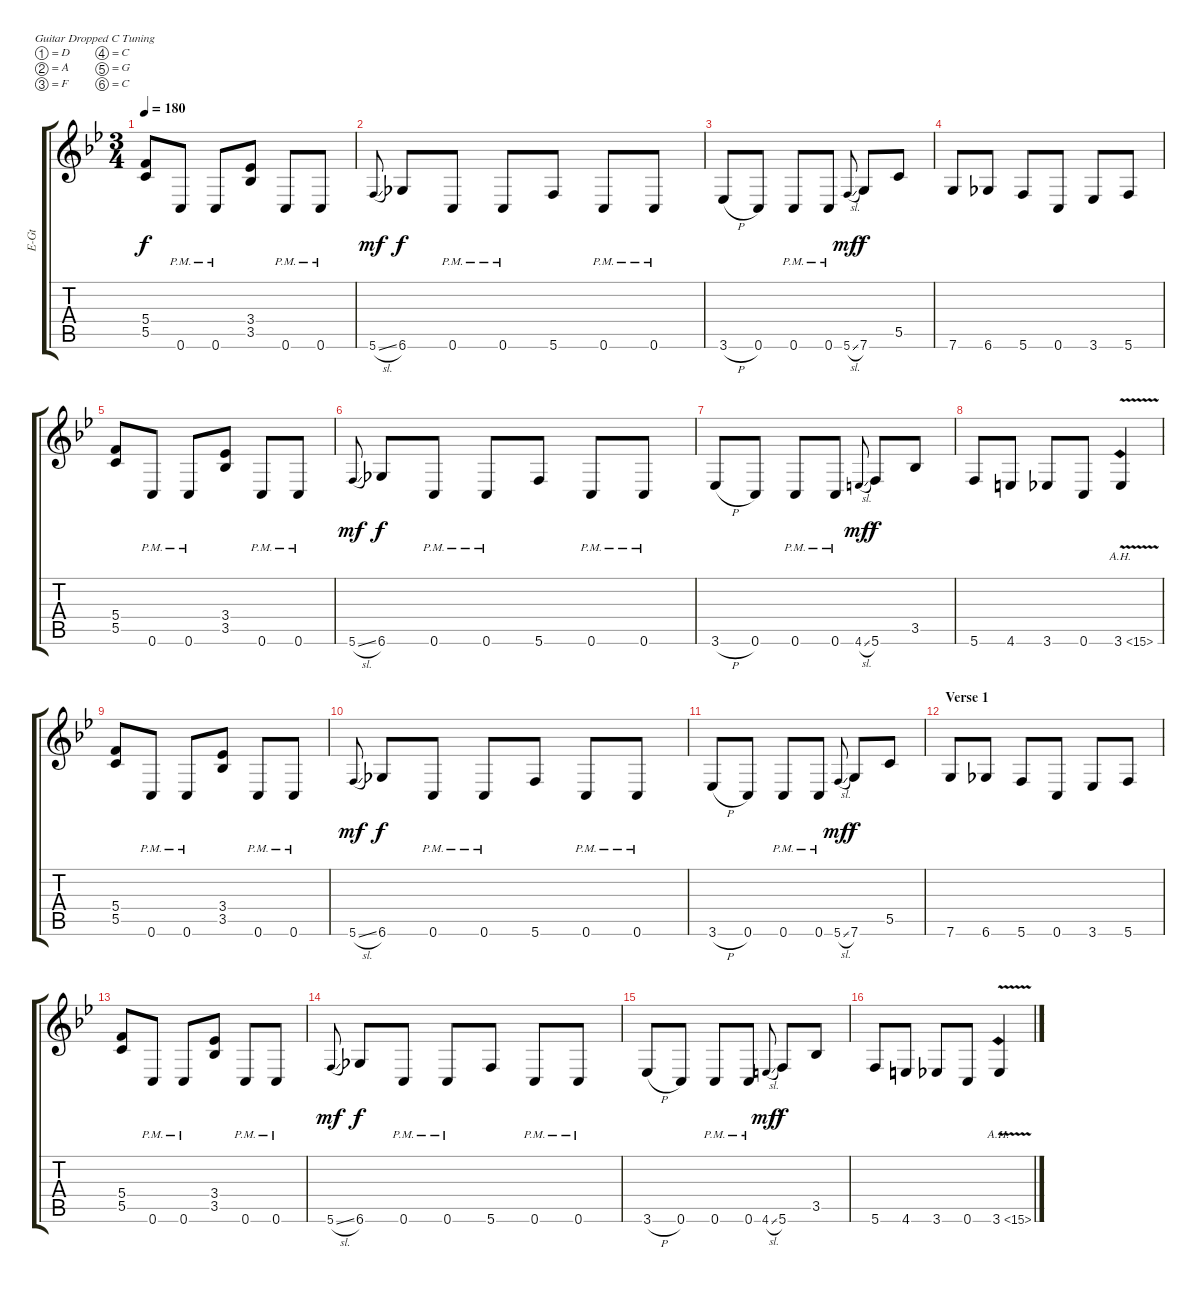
\bracketExtendMode groupsimilarinstruments
\track ("Adam Dutkiewicz" "E-Gt") {instrument distortionguitar}
\staff {score tabs}
\tuning (D4 A3 F3 C3 G2 C2)
\ts (3 4)
\tempo 180
\clef g2
\ks bb
(5.4{acc forcenatural} 5.5{acc forcenatural}).8{dy f beam Up} 0.6{pm acc forcenatural}.8{beam Up} 0.6{pm acc forcenatural}.8{beam Up} (3.4{acc forcenatural} 3.5{acc forcenatural}).8{beam Up} 0.6{pm acc forcenatural}.8{beam Up} 0.6{pm acc forcenatural}.8{beam Up} |
5.6{sl acc forcenatural}.8{gr onbeat dy mf beam Up} 6.6{acc b}.8{dy f beam Up} 0.6{pm acc forcenatural}.8{beam Up} 0.6{pm acc forcenatural}.8{beam Up} 5.6{acc forcenatural}.8{beam Up} 0.6{pm acc forcenatural}.8{beam Up} 0.6{pm acc forcenatural}.8{beam Up} |
3.6{h acc forcenatural}.8{beam Up} 0.6{acc forcenatural}.8{beam Up} 0.6{pm acc forcenatural}.8{beam Up} 0.6{pm acc forcenatural}.8{beam Up} 5.6{sl acc forcenatural}.8{gr onbeat dy mf beam Up} 7.6{acc forcenatural}.8{dy f beam Up} 5.5{acc forcenatural}.8{beam Up} |
7.6{acc forcenatural}.8{beam Up} 6.6{acc b}.8{beam Up} 5.6{acc forcenatural}.8{beam Up} 0.6{acc forcenatural}.8{beam Up} 3.6{acc forcenatural}.8{beam Up} 5.6{acc forcenatural}.8{beam Up} |
(5.4{acc forcenatural} 5.5{acc forcenatural}).8{beam Up} 0.6{pm acc forcenatural}.8{beam Up} 0.6{pm acc forcenatural}.8{beam Up} (3.4{acc forcenatural} 3.5{acc forcenatural}).8{beam Up} 0.6{pm acc forcenatural}.8{beam Up} 0.6{pm acc forcenatural}.8{beam Up} |
5.6{sl acc forcenatural}.8{gr onbeat dy mf beam Up} 6.6{acc b}.8{dy f beam Up} 0.6{pm acc forcenatural}.8{beam Up} 0.6{pm acc forcenatural}.8{beam Up} 5.6{acc forcenatural}.8{beam Up} 0.6{pm acc forcenatural}.8{beam Up} 0.6{pm acc forcenatural}.8{beam Up} |
3.6{h acc forcenatural}.8{beam Up} 0.6{acc forcenatural}.8{beam Up} 0.6{pm acc forcenatural}.8{beam Up} 0.6{pm acc forcenatural}.8{beam Up} 4.6{sl acc #}.8{gr onbeat dy mf beam Up} 5.6{acc forcenatural}.8{dy f beam Up} 3.5{acc forcenatural}.8{beam Up} |
5.6{acc forcenatural}.8{beam Up} 4.6{acc #}.8{beam Up} 3.6{acc forcenatural}.8{beam Up} 0.6{acc forcenatural}.8{beam Up} 3.6{ah 12 v acc forcenatural}.4{beam Up} |
(5.4{acc forcenatural} 5.5{acc forcenatural}).8{beam Up} 0.6{pm acc forcenatural}.8{beam Up} 0.6{pm acc forcenatural}.8{beam Up} (3.4{acc forcenatural} 3.5{acc forcenatural}).8{beam Up} 0.6{pm acc forcenatural}.8{beam Up} 0.6{pm acc forcenatural}.8{beam Up} |
5.6{sl acc forcenatural}.8{gr onbeat dy mf beam Up} 6.6{acc b}.8{dy f beam Up} 0.6{pm acc forcenatural}.8{beam Up} 0.6{pm acc forcenatural}.8{beam Up} 5.6{acc forcenatural}.8{beam Up} 0.6{pm acc forcenatural}.8{beam Up} 0.6{pm acc forcenatural}.8{beam Up} |
3.6{h acc forcenatural}.8{beam Up} 0.6{acc forcenatural}.8{beam Up} 0.6{pm acc forcenatural}.8{beam Up} 0.6{pm acc forcenatural}.8{beam Up} 5.6{sl acc forcenatural}.8{gr onbeat dy mf beam Up} 7.6{acc forcenatural}.8{dy f beam Up} 5.5{acc forcenatural}.8{beam Up} |
\section ("" "Verse 1")
7.6{acc forcenatural}.8{beam Up} 6.6{acc b}.8{beam Up} 5.6{acc forcenatural}.8{beam Up} 0.6{acc forcenatural}.8{beam Up} 3.6{acc forcenatural}.8{beam Up} 5.6{acc forcenatural}.8{beam Up} |
(5.4{acc forcenatural} 5.5{acc forcenatural}).8{beam Up} 0.6{pm acc forcenatural}.8{beam Up} 0.6{pm acc forcenatural}.8{beam Up} (3.4{acc forcenatural} 3.5{acc forcenatural}).8{beam Up} 0.6{pm acc forcenatural}.8{beam Up} 0.6{pm acc forcenatural}.8{beam Up} |
5.6{sl acc forcenatural}.8{gr onbeat dy mf beam Up} 6.6{acc b}.8{dy f beam Up} 0.6{pm acc forcenatural}.8{beam Up} 0.6{pm acc forcenatural}.8{beam Up} 5.6{acc forcenatural}.8{beam Up} 0.6{pm acc forcenatural}.8{beam Up} 0.6{pm acc forcenatural}.8{beam Up} |
3.6{h acc forcenatural}.8{beam Up} 0.6{acc forcenatural}.8{beam Up} 0.6{pm acc forcenatural}.8{beam Up} 0.6{pm acc forcenatural}.8{beam Up} 4.6{sl acc #}.8{gr onbeat dy mf beam Up} 5.6{acc forcenatural}.8{dy f beam Up} 3.5{acc forcenatural}.8{beam Up} |
5.6{acc forcenatural}.8{beam Up} 4.6{acc #}.8{beam Up} 3.6{acc forcenatural}.8{beam Up} 0.6{acc forcenatural}.8{beam Up} 3.6{ah 12 v acc forcenatural}.4{beam Up}
